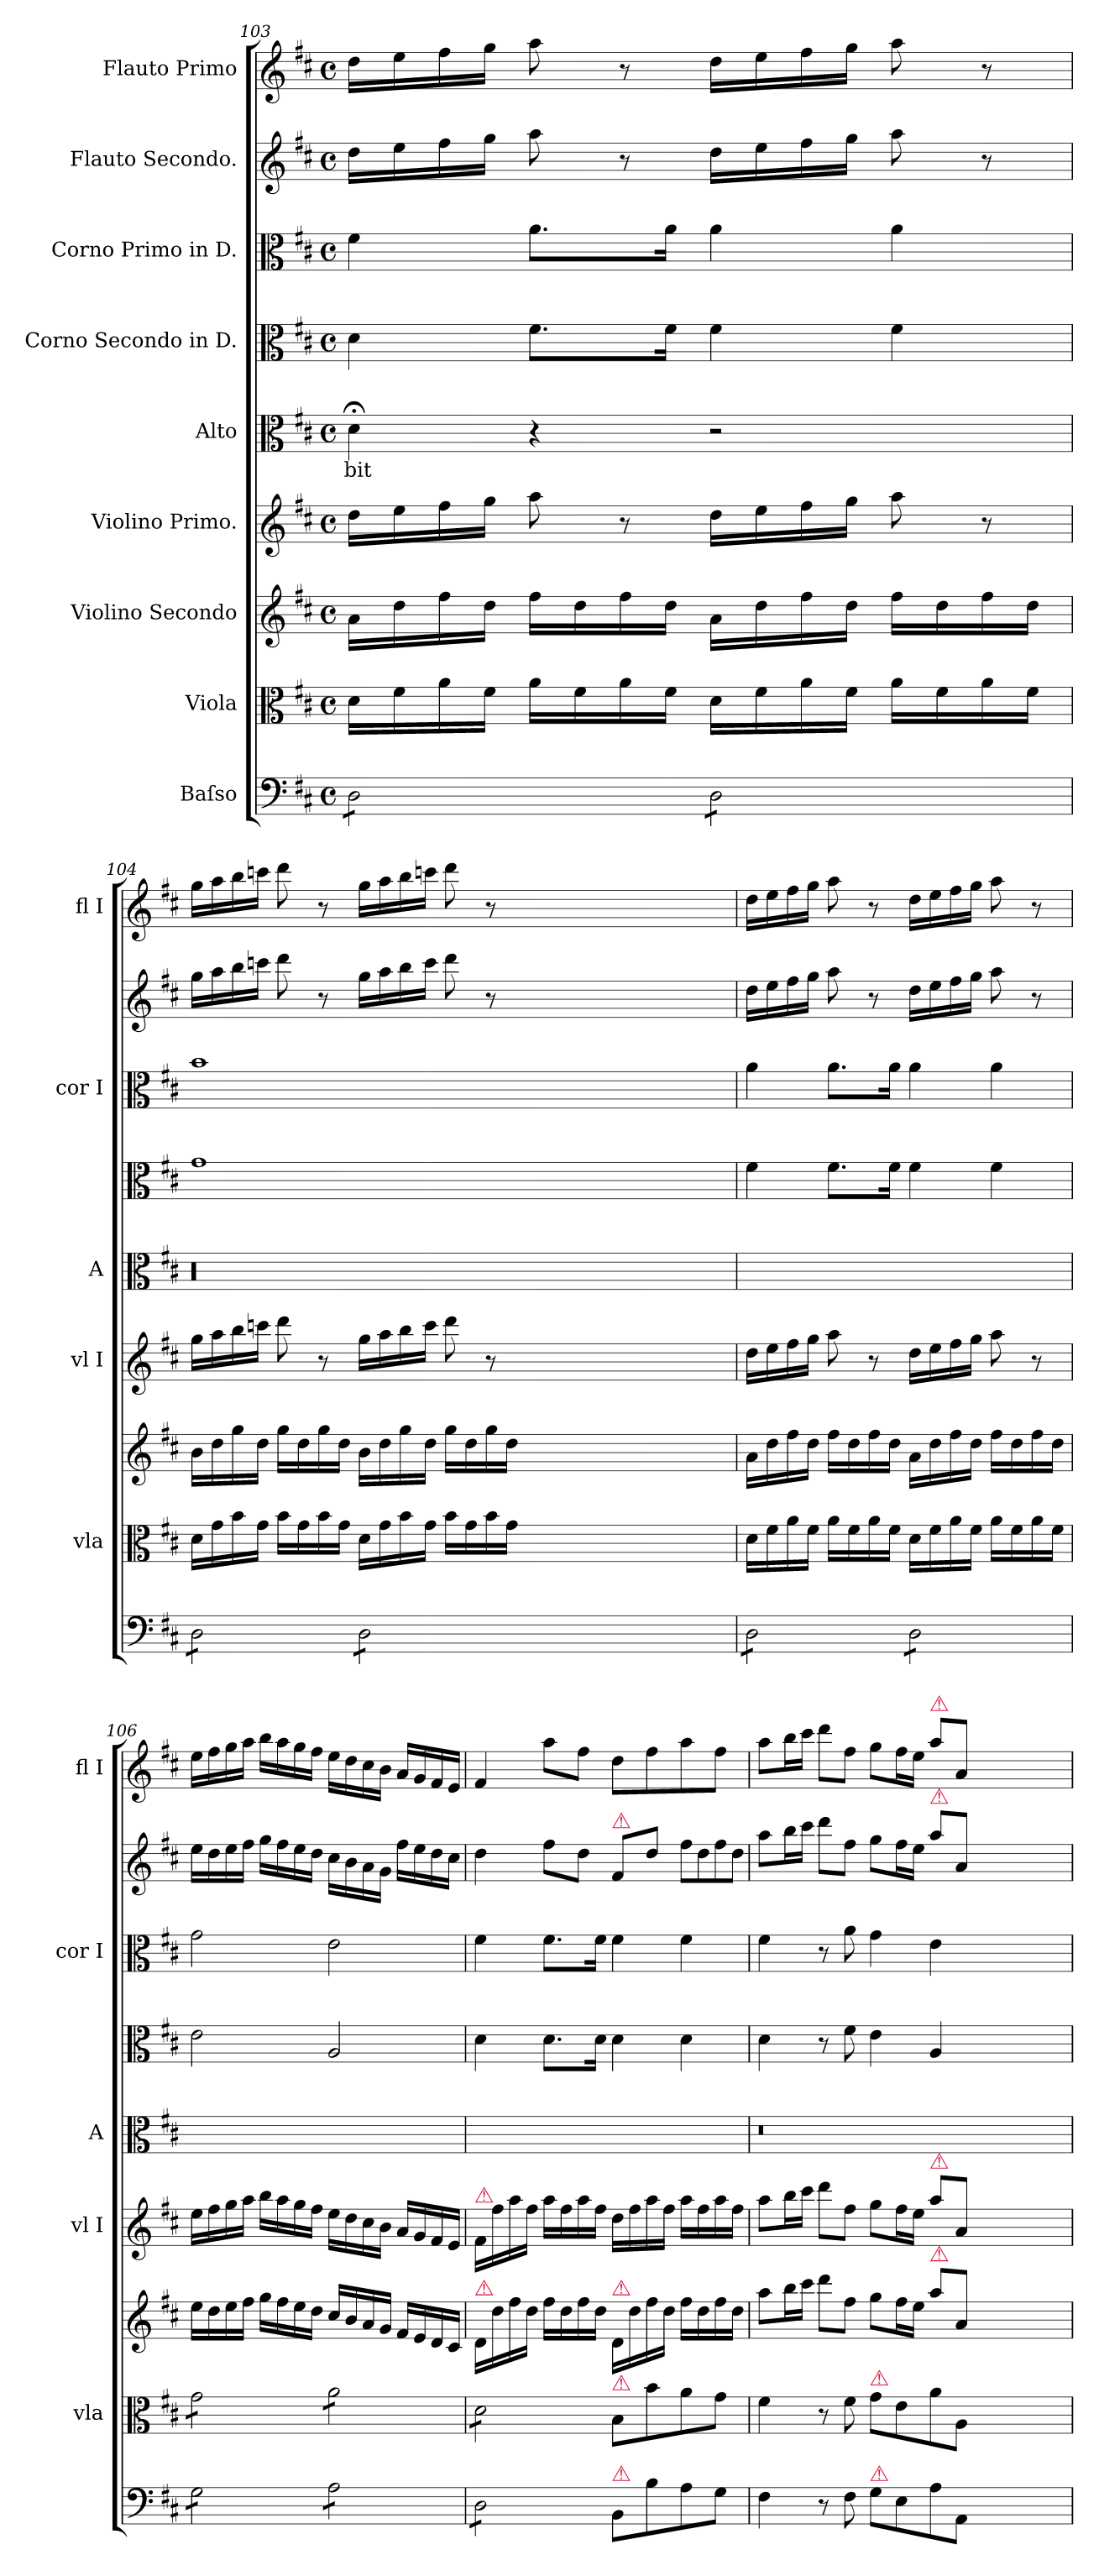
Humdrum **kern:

**kern	**kern	**kern	**kern	**kern	**text	**kern	**kern	**kern	**kern
*part9	*part8	*part7	*part6	*part5	*part5	*part4	*part3	*part2	*part1
*staff9	*staff8	*staff7	*staff6	*staff5	*staff5	*staff4	*staff3	*staff2	*staff1
*I"Baſso	*I"Viola	*I"Violino Secondo	*I"Violino Primo.	*I"Alto	*	*I"Corno Secondo in D.	*I"Corno Primo in D.	*I"Flauto Secondo.	*I"Flauto Primo
*	*I'vla	*	*I'vl I	*I'A	*	*	*I'cor I	*	*I'fl I
*clefF4	*clefC3	*clefG2	*clefG2	*clefC3	*	*clefC3	*clefC3	*clefG2	*clefG2
*k[f#c#]	*k[f#c#]	*k[f#c#]	*k[f#c#]	*k[f#c#]	*	*k[f#c#]	*k[f#c#]	*k[f#c#]	*k[f#c#]
*D:	*D:	*D:	*D:	*D:	*	*D:	*D:	*D:	*D:
*M4/4	*M4/4	*M4/4	*M4/4	*M4/4	*	*M4/4	*M4/4	*M4/4	*M4/4
*met(c)	*met(c)	*met(c)	*met(c)	*met(c)	*	*met(c)	*met(c)	*met(c)	*met(c)
=103	=103	=103	=103	=103	=103	=103	=103	=103	=103
*tremolo	*	*	*	*	*	*	*	*	*
8D\L	16d\LL	16a\LL	16dd\LL	4d;<\	-bit	4d\	4f#\	16dd\LL	16dd\LL
.	16f#\	16dd\	16ee\	.	.	.	.	16ee\	16ee\
8D\	16a\	16ff#\	16ff#\	.	.	.	.	16ff#\	16ff#\
.	16f#\JJ	16dd\JJ	16gg\JJ	.	.	.	.	16gg\JJ	16gg\JJ
8D\	16a\LL	16ff#\LL	8aa\	4r	.	8.f#\L	8.a\L	8aa\	8aa\
.	16f#\	16dd\	.	.	.	.	.	.	.
8D\J	16a\	16ff#\	8r	.	.	.	.	8r	8r
.	16f#\JJ	16dd\JJ	.	.	.	16f#\Jk	16a\Jk	.	.
8D\L	16d\LL	16a\LL	16dd\LL	2r	.	4f#\	4a\	16dd\LL	16dd\LL
.	16f#\	16dd\	16ee\	.	.	.	.	16ee\	16ee\
8D\	16a\	16ff#\	16ff#\	.	.	.	.	16ff#\	16ff#\
.	16f#\JJ	16dd\JJ	16gg\JJ	.	.	.	.	16gg\JJ	16gg\JJ
8D\	16a\LL	16ff#\LL	8aa\	.	.	4f#\	4a\	8aa\	8aa\
.	16f#\	16dd\	.	.	.	.	.	.	.
8D\J	16a\	16ff#\	8r	.	.	.	.	8r	8r
.	16f#\JJ	16dd\JJ	.	.	.	.	.	.	.
=104	=104	=104	=104	=104	=104	=104	=104	=104	=104
8D\L	16d\LL	16b\LL	16gg\LL	00r	.	1g	1b	16gg\LL	16gg\LL
.	16g\	16dd\	16aa\	.	.	.	.	16aa\	16aa\
8D\	16b\	16gg\	16bb\	.	.	.	.	16bb\	16bb\
.	16g\JJ	16dd\JJ	16cccn\JJ	.	.	.	.	16cccn\JJ	16cccn\JJ
8D\	16b\LL	16gg\LL	8ddd\	.	.	.	.	8ddd\	8ddd\
.	16g\	16dd\	.	.	.	.	.	.	.
8D\J	16b\	16gg\	8r	.	.	.	.	8r	8r
.	16g\JJ	16dd\JJ	.	.	.	.	.	.	.
8D\L	16d\LL	16b\LL	16gg\LL	.	.	.	.	16gg\LL	16gg\LL
.	16g\	16dd\	16aa\	.	.	.	.	16aa\	16aa\
8D\	16b\	16gg\	16bb\	.	.	.	.	16bb\	16bb\
.	16g\JJ	16dd\JJ	16ccc\JJ	.	.	.	.	16ccc\JJ	16cccn\JJ
8D\	16b\LL	16gg\LL	8ddd\	.	.	.	.	8ddd\	8ddd\
.	16g\	16dd\	.	.	.	.	.	.	.
8D\J	16b\	16gg\	8r	.	.	.	.	8r	8r
.	16g\JJ	16dd\JJ	.	.	.	.	.	.	.
0.ryy	0.ryy	0.ryy	0.ryy	.	.	0.ryy	0.ryy	0.ryy	0.ryy
=105	=105	=105	=105	=105	=105	=105	=105	=105	=105
8D\L	16d\LL	16a\LL	16dd\LL	1ryy	.	4f#\	4a\	16dd\LL	16dd\LL
.	16f#\	16dd\	16ee\	.	.	.	.	16ee\	16ee\
8D\	16a\	16ff#\	16ff#\	.	.	.	.	16ff#\	16ff#\
.	16f#\JJ	16dd\JJ	16gg\JJ	.	.	.	.	16gg\JJ	16gg\JJ
8D\	16a\LL	16ff#\LL	8aa\	.	.	8.f#\L	8.a\L	8aa\	8aa\
.	16f#\	16dd\	.	.	.	.	.	.	.
8D\J	16a\	16ff#\	8r	.	.	.	.	8r	8r
.	16f#\JJ	16dd\JJ	.	.	.	16f#\Jk	16a\Jk	.	.
8D\L	16d\LL	16a\LL	16dd\LL	.	.	4f#\	4a\	16dd\LL	16dd\LL
.	16f#\	16dd\	16ee\	.	.	.	.	16ee\	16ee\
8D\	16a\	16ff#\	16ff#\	.	.	.	.	16ff#\	16ff#\
.	16f#\JJ	16dd\JJ	16gg\JJ	.	.	.	.	16gg\JJ	16gg\JJ
8D\	16a\LL	16ff#\LL	8aa\	.	.	4f#\	4a\	8aa\	8aa\
.	16f#\	16dd\	.	.	.	.	.	.	.
8D\J	16a\	16ff#\	8r	.	.	.	.	8r	8r
.	16f#\JJ	16dd\JJ	.	.	.	.	.	.	.
=106	=106	=106	=106	=106	=106	=106	=106	=106	=106
*	*tremolo	*	*	*	*	*	*	*	*
8G\L	8g\L	16ee\LL	16ee\LL	1ryy	.	2e\	2g\	16ee\LL	16ee\LL
.	.	16dd\	16ff#\	.	.	.	.	16dd\	16ff#\
8G\	8g\	16ee\	16gg\	.	.	.	.	16ee\	16gg\
.	.	16ff#\JJ	16aa\JJ	.	.	.	.	16ff#\JJ	16aa\JJ
8G\	8g\	16gg\LL	16bb\LL	.	.	.	.	16gg\LL	16bb\LL
.	.	16ff#\	16aa\	.	.	.	.	16ff#\	16aa\
8G\J	8g\J	16ee\	16gg\	.	.	.	.	16ee\	16gg\
.	.	16dd\JJ	16ff#\JJ	.	.	.	.	16dd\JJ	16ff#\JJ
8A\L	8a\L	16cc#/LL	16ee\LL	.	.	2A/	2e\	16cc#\LL	16ee\LL
.	.	16b/	16dd\	.	.	.	.	16b\	16dd\
8A\	8a\	16a/	16cc#\	.	.	.	.	16a\	16cc#\
.	.	16g/JJ	16b\JJ	.	.	.	.	16g\JJ	16b\JJ
8A\	8a\	16f#/LL	16a/LL	.	.	.	.	16ff#\LL	16a/LL
.	.	16e/	16g/	.	.	.	.	16ee\	16g/
8A\J	8a\J	16d/	16f#/	.	.	.	.	16dd\	16f#/
.	.	16c#/JJ	16e/JJ	.	.	.	.	16cc#\JJ	16e/JJ
=107	=107	=107	=107	=107	=107	=107	=107	=107	=107
!	!	!	!LO:TX:a:color=crimson:t=⚠	!	!	!	!	!	!
!	!	!LO:TX:a:color=crimson:t=⚠	!	!	!	!	!	!	!
8D\L	8d\L	16d/LL	16f#/LL	1ryy	.	4d\	4f#\	4dd\	4f#/
.	.	16dd\	16ff#\	.	.	.	.	.	.
8D\	8d\	16ff#\	16aa\	.	.	.	.	.	.
.	.	16dd\JJ	16ff#\JJ	.	.	.	.	.	.
8D\	8d\	16ff#\LL	16aa\LL	.	.	8.d\L	8.f#\L	8ff#\L	8aa\L
.	.	16dd\	16ff#\	.	.	.	.	.	.
8D\J	8d\J	16ff#\	16aa\	.	.	.	.	8dd\J	8ff#\J
*	*Xtremolo	*	*	*	*	*	*	*	*
*Xtremolo	*	*	*	*	*	*	*	*	*
.	.	16dd\JJ	16ff#\JJ	.	.	16d\Jk	16f#\Jk	.	.
!	!	!	!	!	!	!	!	!LO:TX:a:color=crimson:t=⚠	!
!	!	!LO:TX:a:color=crimson:t=⚠	!	!	!	!	!	!	!
!	!LO:TX:a:color=crimson:t=⚠	!	!	!	!	!	!	!	!
!LO:TX:a:color=crimson:t=⚠	!	!	!	!	!	!	!	!	!
8BB/L	8B/L	16d/LL	16dd\LL	.	.	4d\	4f#\	8f#/L	8dd\L
.	.	16dd\	16ff#\	.	.	.	.	.	.
8B\	8b\	16ff#\	16aa\	.	.	.	.	8dd\J	8ff#\
.	.	16dd\JJ	16ff#\JJ	.	.	.	.	.	.
!	!	!	!	!	!	!	!	!LO:N:vis=8	!
8A\	8a\	16ff#\LL	16aa\LL	.	.	4d\	4f#\	16ff#\L	8aa\
!	!	!	!	!	!	!	!	!LO:N:vis=8	!
.	.	16dd\	16ff#\	.	.	.	.	16dd\	.
!	!	!	!	!	!	!	!	!LO:N:vis=8	!
8G\J	8g\J	16ff#\	16aa\	.	.	.	.	16ff#\	8ff#\J
!	!	!	!	!	!	!	!	!LO:N:vis=8	!
.	.	16dd\JJ	16ff#\JJ	.	.	.	.	16dd\J	.
=108	=108	=108	=108	=108	=108	=108	=108	=108	=108
4F#\	4f#\	8aa\L	8aa\L	0r	.	4d\	4f#\	8aa\L	8aa\L
.	.	16bb\L	16bb\L	.	.	.	.	16bb\L	16bb\L
.	.	16ccc#\JJ	16ccc#\JJ	.	.	.	.	16ccc#\JJ	16ccc#\JJ
8r	8r	8ddd\L	8ddd\L	.	.	8r	8r	8ddd\L	8ddd\L
8F#\	8f#\	8ff#\J	8ff#\J	.	.	8f#\	8a\	8ff#\J	8ff#\J
!	!LO:TX:a:color=crimson:t=⚠	!	!	!	!	!	!	!	!
!LO:TX:a:color=crimson:t=⚠	!	!	!	!	!	!	!	!	!
8G\L	8g\L	8gg\L	8gg\L	.	.	4e\	4g\	8gg\L	8gg\L
8E\	8e\	16ff#\L	16ff#\L	.	.	.	.	16ff#\L	16ff#\L
.	.	16ee\JJ	16ee\JJ	.	.	.	.	16ee\JJ	16ee\JJ
!	!	!	!	!	!	!	!	!	!LO:TX:a:color=crimson:t=⚠
!	!	!	!	!	!	!	!	!LO:TX:a:color=crimson:t=⚠	!
!	!	!	!LO:TX:a:color=crimson:t=⚠	!	!	!	!	!	!
!	!	!LO:TX:a:color=crimson:t=⚠	!	!	!	!	!	!	!
8A\	8a\	8aa\L	8aa\L	.	.	4A/	4e\	8aa\L	8aa\L
8AA/J	8A/J	8a/J	8a/J	.	.	.	.	8a/J	8a/J
1ryy	1ryy	1ryy	1ryy	.	.	1ryy	1ryy	1ryy	1ryy
=	=	=	=	=	=	=	=	=	=
*-	*-	*-	*-	*-	*-	*-	*-	*-	*-
